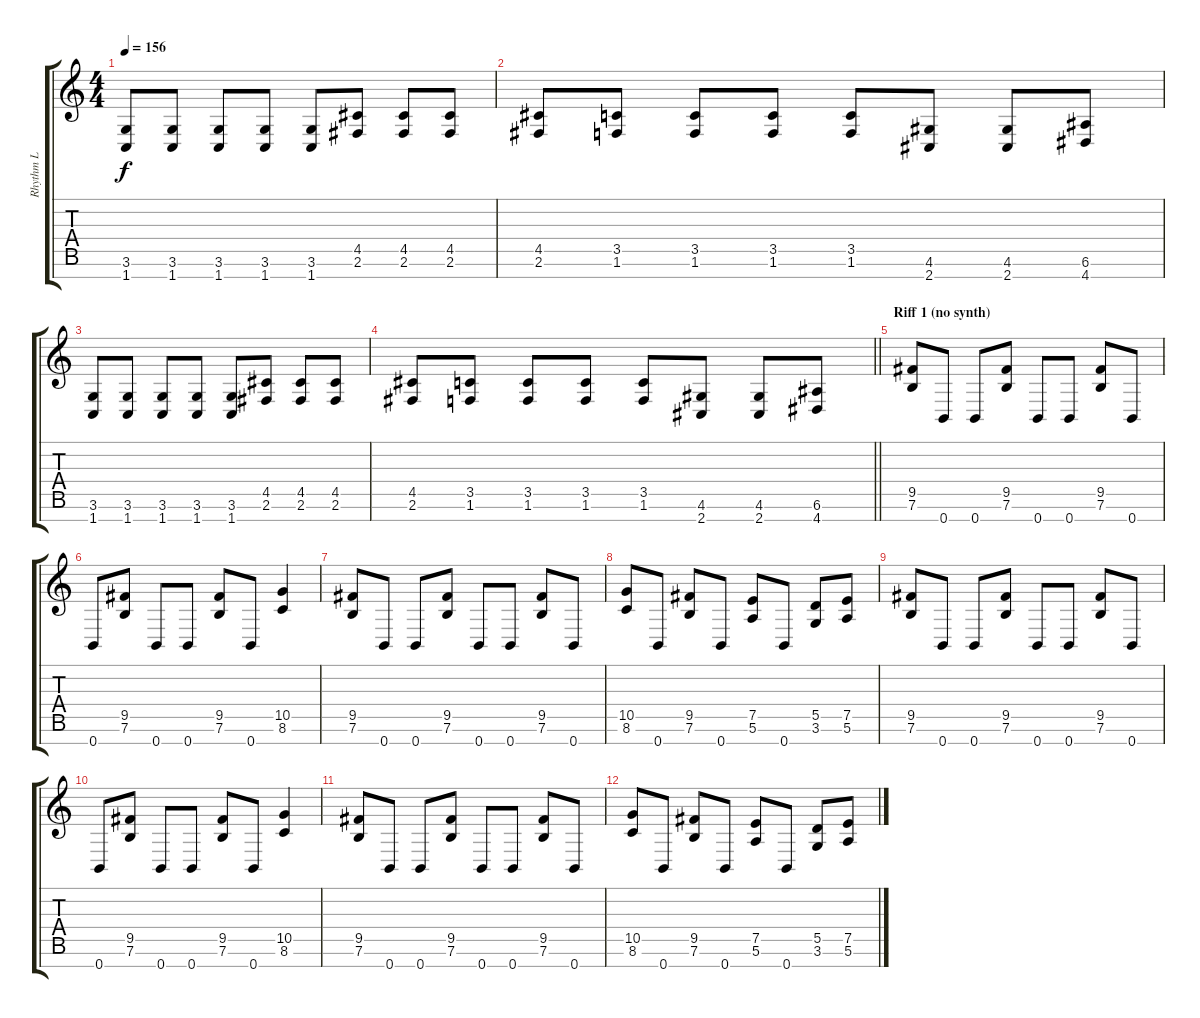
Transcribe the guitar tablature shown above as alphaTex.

\track ("Rhythm L" "Rhythm L") {instrument distortionguitar}
\staff {score tabs}
\tuning (E4 B3 G3 D3 A2 E2 B1) {hide}
\ts (4 4)
\tempo 156
\clef g2
\ks c
(3.6 1.7).8{dy f} (3.6 1.7).8 (3.6 1.7).8 (3.6 1.7).8 (3.6 1.7).8 (4.5 2.6).8 (4.5 2.6).8 (4.5 2.6).8 |
(4.5 2.6).8 (3.5 1.6).8 (3.5 1.6).8 (3.5 1.6).8 (3.5 1.6).8 (4.6 2.7).8 (4.6 2.7).8 (6.6 4.7).8 |
(3.6 1.7).8 (3.6 1.7).8 (3.6 1.7).8 (3.6 1.7).8 (3.6 1.7).8 (4.5 2.6).8 (4.5 2.6).8 (4.5 2.6).8 |
\barLineRight lightlight
(4.5 2.6).8 (3.5 1.6).8 (3.5 1.6).8 (3.5 1.6).8 (3.5 1.6).8 (4.6 2.7).8 (4.6 2.7).8 (6.6 4.7).8 |
\section ("" "Riff 1 (no synth)")
(9.5 7.6).8 0.7.8 0.7.8 (9.5 7.6).8 0.7.8 0.7.8 (9.5 7.6).8 0.7.8 |
0.7.8 (9.5 7.6).8 0.7.8 0.7.8 (9.5 7.6).8 0.7.8 (10.5 8.6).4 |
(9.5 7.6).8 0.7.8 0.7.8 (9.5 7.6).8 0.7.8 0.7.8 (9.5 7.6).8 0.7.8 |
(10.5 8.6).8 0.7.8 (9.5 7.6).8 0.7.8 (7.5 5.6).8 0.7.8 (5.5 3.6).8 (7.5 5.6).8 |
(9.5 7.6).8 0.7.8 0.7.8 (9.5 7.6).8 0.7.8 0.7.8 (9.5 7.6).8 0.7.8 |
0.7.8 (9.5 7.6).8 0.7.8 0.7.8 (9.5 7.6).8 0.7.8 (10.5 8.6).4 |
(9.5 7.6).8 0.7.8 0.7.8 (9.5 7.6).8 0.7.8 0.7.8 (9.5 7.6).8 0.7.8 |
(10.5 8.6).8 0.7.8 (9.5 7.6).8 0.7.8 (7.5 5.6).8 0.7.8 (5.5 3.6).8 (7.5 5.6).8
